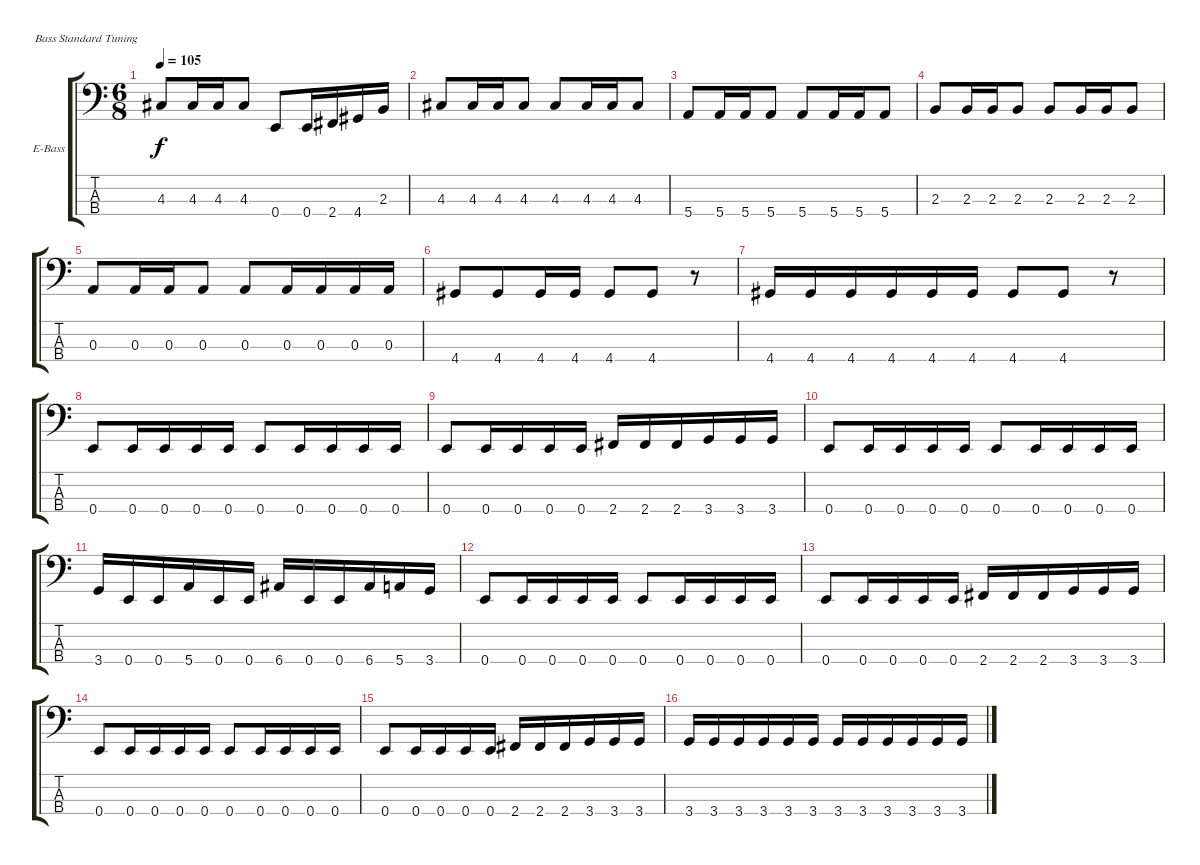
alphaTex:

\defaultSystemsLayout 4
\bracketExtendMode groupsimilarinstruments
\firstSystemTrackNameOrientation horizontal
\otherSystemsTrackNameOrientation horizontal
\track ("Peter Baltes" "E-Bass") {instrument electricbassfinger}
\staff {score tabs}
\tuning (G2 D2 A1 E1)
\ts (6 8)
\tempo 105
\clef f4
\ks c
4.3.8{dy f} 4.3.16 4.3.16 4.3.8 0.4.8 0.4.16 2.4.16 4.4.16 2.3.16 |
4.3.8 4.3.16 4.3.16 4.3.8 4.3.8 4.3.16 4.3.16 4.3.8 |
5.4.8 5.4.16 5.4.16 5.4.8 5.4.8 5.4.16 5.4.16 5.4.8 |
2.3.8 2.3.16 2.3.16 2.3.8 2.3.8 2.3.16 2.3.16 2.3.8 |
0.3.8 0.3.16 0.3.16 0.3.8 0.3.8 0.3.16 0.3.16 0.3.16 0.3.16 |
4.4.8 4.4.8 4.4.16 4.4.16 4.4.8 4.4.8 r.8 |
4.4.16 4.4.16 4.4.16 4.4.16 4.4.16 4.4.16 4.4.8 4.4.8 r.8 |
0.4.8 0.4.16 0.4.16 0.4.16 0.4.16 0.4.8 0.4.16 0.4.16 0.4.16 0.4.16 |
0.4.8 0.4.16 0.4.16 0.4.16 0.4.16 2.4.16 2.4.16 2.4.16 3.4.16 3.4.16 3.4.16 |
0.4.8 0.4.16 0.4.16 0.4.16 0.4.16 0.4.8 0.4.16 0.4.16 0.4.16 0.4.16 |
3.4.16 0.4.16 0.4.16 5.4.16 0.4.16 0.4.16 6.4.16 0.4.16 0.4.16 6.4.16 5.4.16 3.4.16 |
0.4.8 0.4.16 0.4.16 0.4.16 0.4.16 0.4.8 0.4.16 0.4.16 0.4.16 0.4.16 |
0.4.8 0.4.16 0.4.16 0.4.16 0.4.16 2.4.16 2.4.16 2.4.16 3.4.16 3.4.16 3.4.16 |
0.4.8 0.4.16 0.4.16 0.4.16 0.4.16 0.4.8 0.4.16 0.4.16 0.4.16 0.4.16 |
0.4.8 0.4.16 0.4.16 0.4.16 0.4.16 2.4.16 2.4.16 2.4.16 3.4.16 3.4.16 3.4.16 |
3.4.16 3.4.16 3.4.16 3.4.16 3.4.16 3.4.16 3.4.16 3.4.16 3.4.16 3.4.16 3.4.16 3.4.16
